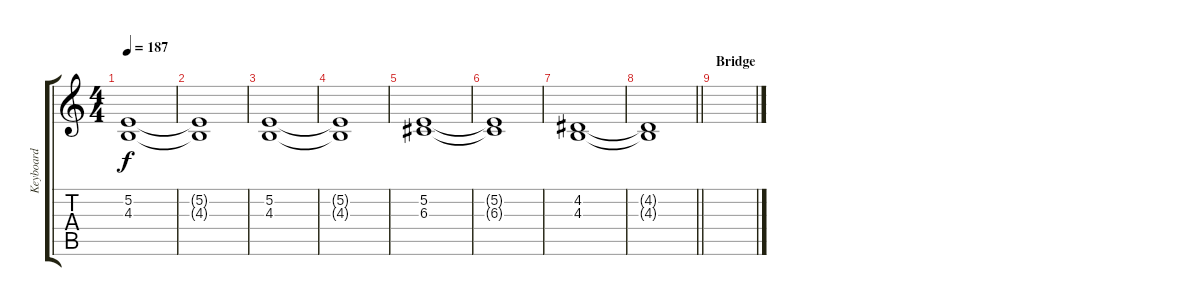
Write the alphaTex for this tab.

\track ("Keyboard" "Keyboard") {instrument synthstrings1}
\staff {score tabs}
\tuning (E4 B3 G3 D3 A2 E2) {hide}
\ts (4 4)
\tempo 187
\clef g2
\ks c
(5.2 4.3).1{dy f} |
(5.2{t} 4.3{t}).1 |
(5.2 4.3).1 |
(5.2{t} 4.3{t}).1 |
(5.2 6.3).1 |
(5.2{t} 6.3{t}).1 |
(4.2 4.3).1 |
\barLineRight lightlight
(4.2{t} 4.3{t}).1 |
\section ("" "Bridge")
